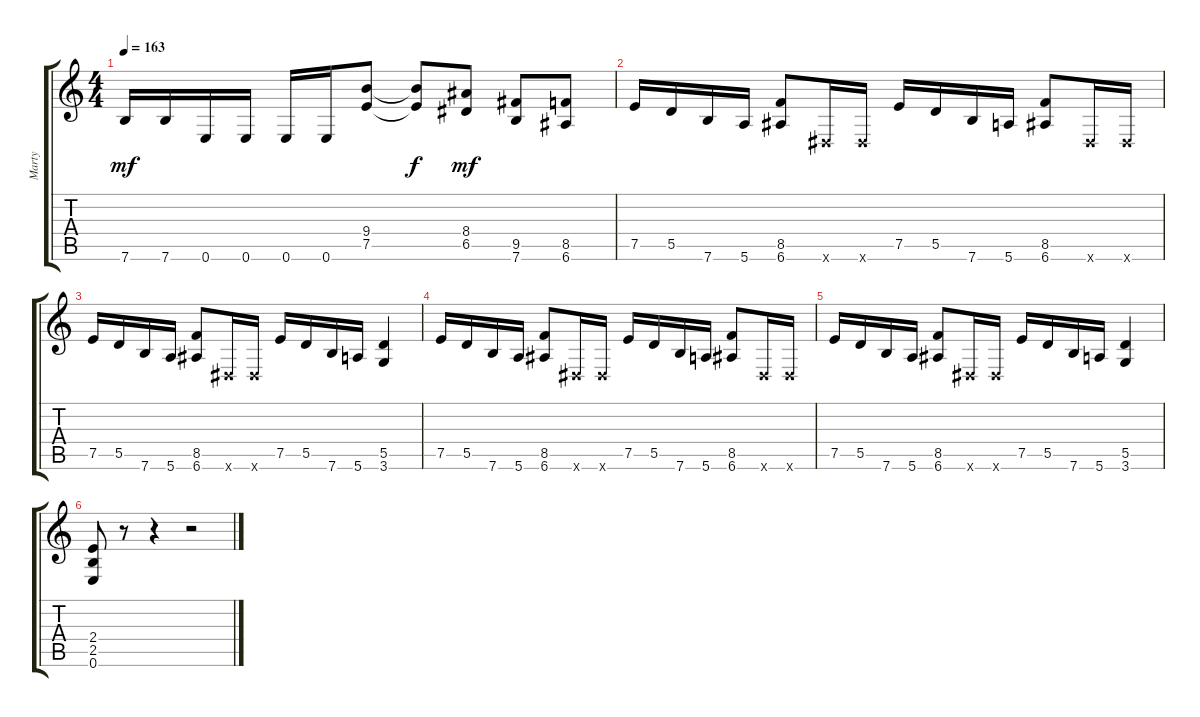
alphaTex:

\track ("Marty" "Marty") {instrument distortionguitar}
\staff {score tabs}
\tuning (E4 B3 G3 D3 A2 E2) {hide}
\ts (4 4)
\tempo 163
\clef g2
\ks c
7.6.16{dy mf} 7.6.16 0.6.16 0.6.16 0.6.16 0.6.16 (9.4 7.5).8 (9.4{t} 7.5{t}).8{dy f} (8.4 6.5).8{dy mf} (9.5 7.6).8 (8.5 6.6).8 |
7.5.16 5.5.16 7.6.16 5.6.16 (8.5 6.6).8 -1.6{x}.16 -1.6{x}.16 7.5.16 5.5.16 7.6.16 5.6.16 (8.5 6.6).8 -1.6{x}.16 -1.6{x}.16 |
7.5.16 5.5.16 7.6.16 5.6.16 (8.5 6.6).8 -1.6{x}.16 -1.6{x}.16 7.5.16 5.5.16 7.6.16 5.6.16 (5.5 3.6).4 |
7.5.16 5.5.16 7.6.16 5.6.16 (8.5 6.6).8 -1.6{x}.16 -1.6{x}.16 7.5.16 5.5.16 7.6.16 5.6.16 (8.5 6.6).8 -1.6{x}.16 -1.6{x}.16 |
7.5.16 5.5.16 7.6.16 5.6.16 (8.5 6.6).8 -1.6{x}.16 -1.6{x}.16 7.5.16 5.5.16 7.6.16 5.6.16 (5.5 3.6).4 |
(2.4 2.5 0.6).8 r.8 r.4 r.2
